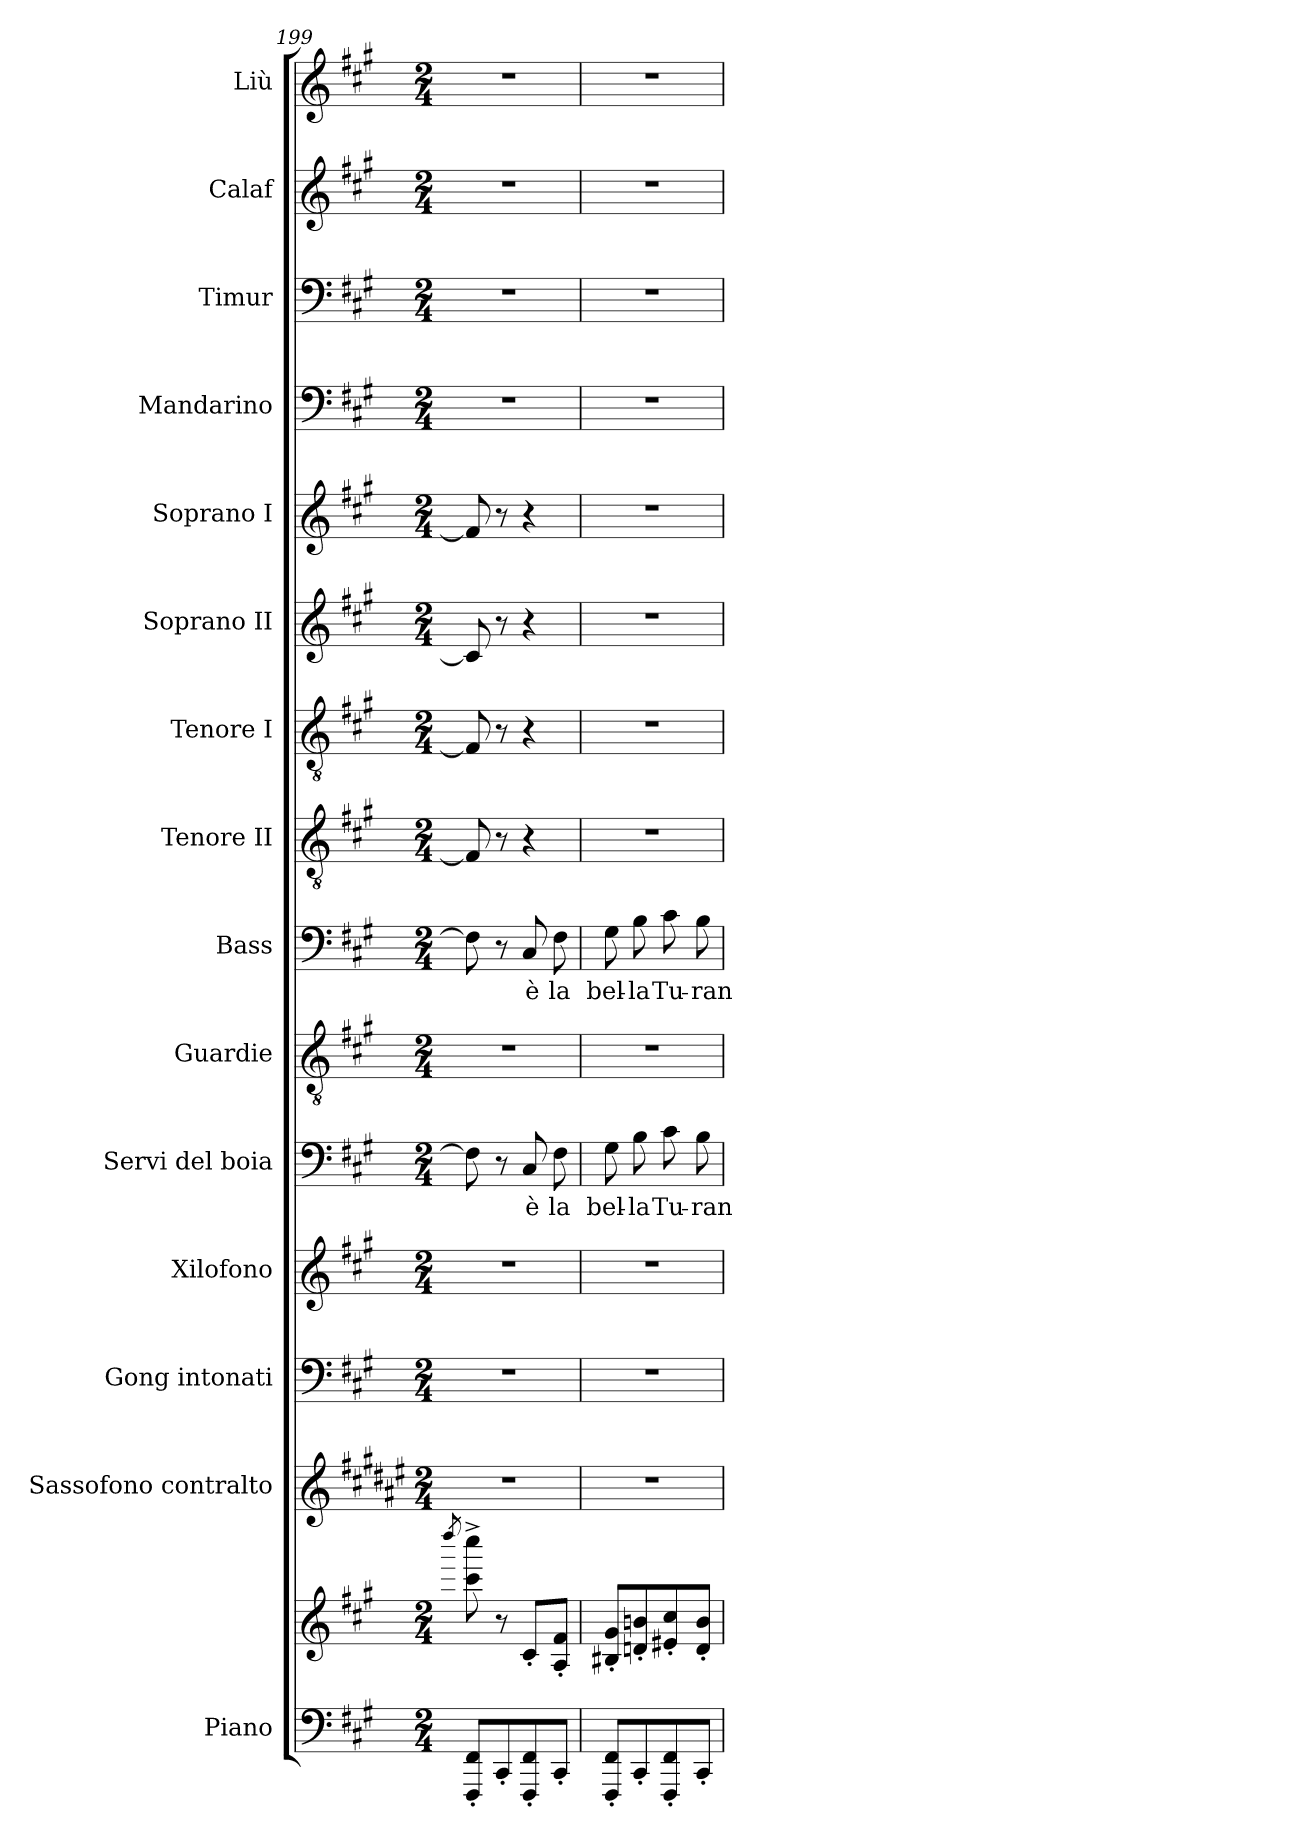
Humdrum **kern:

**kern	**kern	**kern	**kern	**kern	**kern	**text	**kern	**kern	**text	**kern	**kern	**kern	**kern	**kern	**kern	**kern	**kern
*part15	*part15	*part14	*part13	*part12	*part11	*part11	*part10	*part9	*part9	*part8	*part7	*part6	*part5	*part4	*part3	*part2	*part1
*staff16	*staff15	*staff14	*staff13	*staff12	*staff11	*staff11	*staff10	*staff9	*staff9	*staff8	*staff7	*staff6	*staff5	*staff4	*staff3	*staff2	*staff1
*I"Piano	*	*I"Sassofono contralto	*I"Gong intonati	*I"Xilofono	*I"Servi del boia	*	*I"Guardie	*I"Bass	*	*I"Tenore II	*I"Tenore I	*I"Soprano II	*I"Soprano I	*I"Mandarino	*I"Timur	*I"Calaf	*I"Liù
*I'Pno.	*	*	*I'Gong int.	*I'Xil.	*I'Ser.B.	*	*I'G.	*I'B.	*	*I'T. II	*I'T. I	*I'S. II	*I'S. I	*I'M.	*I'T.	*I'C.	*I'L.
!!LO:PB:g=z
*clefF4	*clefG2	*clefG2	*clefF4	*clefG2	*clefF4	*	*clefGv2	*clefF4	*	*clefGv2	*clefGv2	*clefG2	*clefG2	*clefF4	*clefF4	*clefG2	*clefG2
*	*	*ITrd5c9	*	*ITrd-7c-12	*	*	*	*	*	*	*	*	*	*	*	*	*
*k[f#c#g#]	*k[f#c#g#]	*k[f#c#g#]	*k[f#c#g#]	*k[f#c#g#]	*k[f#c#g#]	*	*k[f#c#g#]	*k[f#c#g#]	*	*k[f#c#g#]	*k[f#c#g#]	*k[f#c#g#]	*k[f#c#g#]	*k[f#c#g#]	*k[f#c#g#]	*k[f#c#g#]	*k[f#c#g#]
*M2/4	*M2/4	*M2/4	*M2/4	*M2/4	*M2/4	*	*M2/4	*M2/4	*	*M2/4	*M2/4	*M2/4	*M2/4	*M2/4	*M2/4	*M2/4	*M2/4
=199	=199	=199	=199	=199	=199	=199	=199	=199	=199	=199	=199	=199	=199	=199	=199	=199	=199
.	8qdddd/	.	.	.	.	.	.	.	.	.	.	.	.	.	.	.	.
8FFF#/' 8FF#/'L	8ccc#\^ 8cccc#\^	2r	2r	2r	8F#\]	.	2r	8F#\]	.	8F#/]	8F#/]	8c#/]	8f#/]	2r	2r	2r	2r
8CC#'/	8r	.	.	.	8r	.	.	8r	.	8r	8r	8r	8r	.	.	.	.
!	!	!	!	!	!	!LO:LY:b	!	!	!LO:LY:b	!	!	!	!	!	!	!	!
8FFF#/' 8FF#/'	8c#'/L	.	.	.	8C#/	è	.	8C#/	è	4r	4r	4r	4r	.	.	.	.
!	!	!	!	!	!	!LO:LY:b	!	!	!LO:LY:b	!	!	!	!	!	!	!	!
8CC#'/J	8A/' 8f#/'J	.	.	.	8F#\	la	.	8F#\	la	.	.	.	.	.	.	.	.
=200	=200	=200	=200	=200	=200	=200	=200	=200	=200	=200	=200	=200	=200	=200	=200	=200	=200
!	!	!	!	!	!	!LO:LY:b	!	!	!LO:LY:b	!	!	!	!	!	!	!	!
8FFF#/' 8FF#/'L	8B#X/' 8g#/'L	2r	2r	2r	8G#\	bel-	2r	8G#\	bel-	2r	2r	2r	2r	2r	2r	2r	2r
!	!	!	!	!	!	!LO:LY:b	!	!	!LO:LY:b	!	!	!	!	!	!	!	!
8CC#'/	8dn/' 8bn/'	.	.	.	8B\	-la	.	8B\	-la	.	.	.	.	.	.	.	.
!	!	!	!	!	!	!LO:LY:b	!	!	!LO:LY:b	!	!	!	!	!	!	!	!
8FFF#/' 8FF#/'	8e#X/' 8cc#/'	.	.	.	8c#\	Tu-	.	8c#\	Tu-	.	.	.	.	.	.	.	.
!	!	!	!	!	!	!LO:LY:b	!	!	!LO:LY:b	!	!	!	!	!	!	!	!
8CC#'/J	8d/' 8b/'J	.	.	.	8B\	-ran-	.	8B\	-ran-	.	.	.	.	.	.	.	.
=	=	=	=	=	=	=	=	=	=	=	=	=	=	=	=	=	=
*-	*-	*-	*-	*-	*-	*-	*-	*-	*-	*-	*-	*-	*-	*-	*-	*-	*-
